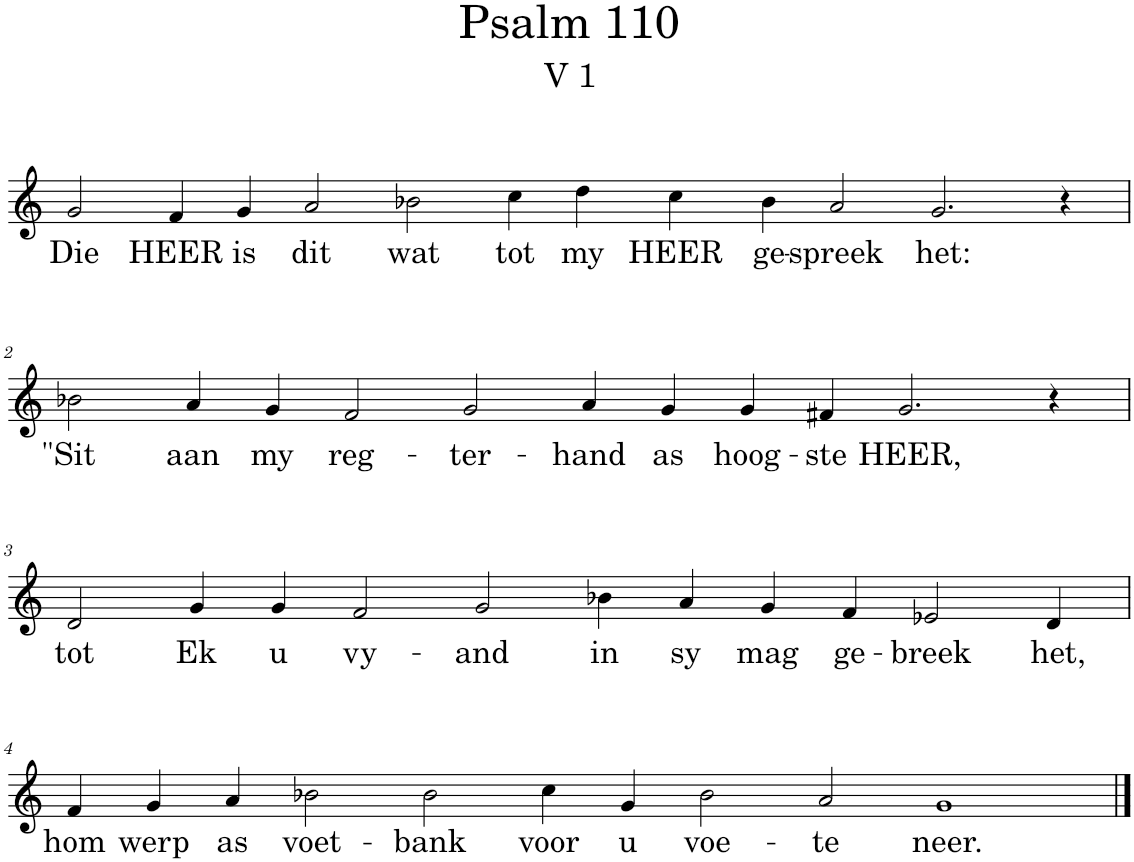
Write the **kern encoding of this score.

**kern	**text
*part1	*part1
*staff1	*staff1
*I"Pipe Organ	*
*I'Org.	*
*clefG2	*
*k[]	*
*M18/4	*
=1	=1
!	!LO:LY:b
2g/	Die
!	!LO:LY:b
4f/	HEER
!	!LO:LY:b
4g/	is
!	!LO:LY:b
2a/	dit
!	!LO:LY:b
2b-X\	wat
!	!LO:LY:b
4cc\	tot
!	!LO:LY:b
4dd\	my
!	!LO:LY:b
4cc\	HEER
!	!LO:LY:b
4b-\	ge-
!	!LO:LY:b
2a/	-spreek
!	!LO:LY:b
2.g/	het:
4r	.
!!LO:LB:g=z
=2	=2
*M16/4	*
!	!LO:LY:b
2b-X\	"Sit
!	!LO:LY:b
4a/	aan
!	!LO:LY:b
4g/	my
!	!LO:LY:b
2f/	reg-
!	!LO:LY:b
2g/	-ter-
!	!LO:LY:b
4a/	-hand
!	!LO:LY:b
4g/	as
!	!LO:LY:b
4g/	hoog-
!	!LO:LY:b
4f#X/	-ste
!	!LO:LY:b
2.g/	HEER,
4r	.
!!LO:LB:g=z
=3	=3
*M15/4	*
!	!LO:LY:b
2d/	tot
!	!LO:LY:b
4g/	Ek
!	!LO:LY:b
4g/	u
!	!LO:LY:b
2f/	vy-
!	!LO:LY:b
2g/	-and
!	!LO:LY:b
4b-X\	in
!	!LO:LY:b
4a/	sy
!	!LO:LY:b
4g/	mag
!	!LO:LY:b
4f/	ge-
!	!LO:LY:b
2e-X/	-breek
!	!LO:LY:b
4d/	het,
!!LO:LB:g=z
=4	=4
*M17/4	*
!	!LO:LY:b
4f/	hom
!	!LO:LY:b
4g/	werp
!	!LO:LY:b
4a/	as
!	!LO:LY:b
2b-X\	voet-
!	!LO:LY:b
2b-\	-bank
!	!LO:LY:b
4cc\	voor
!	!LO:LY:b
4g/	u
!	!LO:LY:b
2b-\	voe-
!	!LO:LY:b
2a/	-te
!	!LO:LY:b
1g	neer.
==	==
*-	*-
